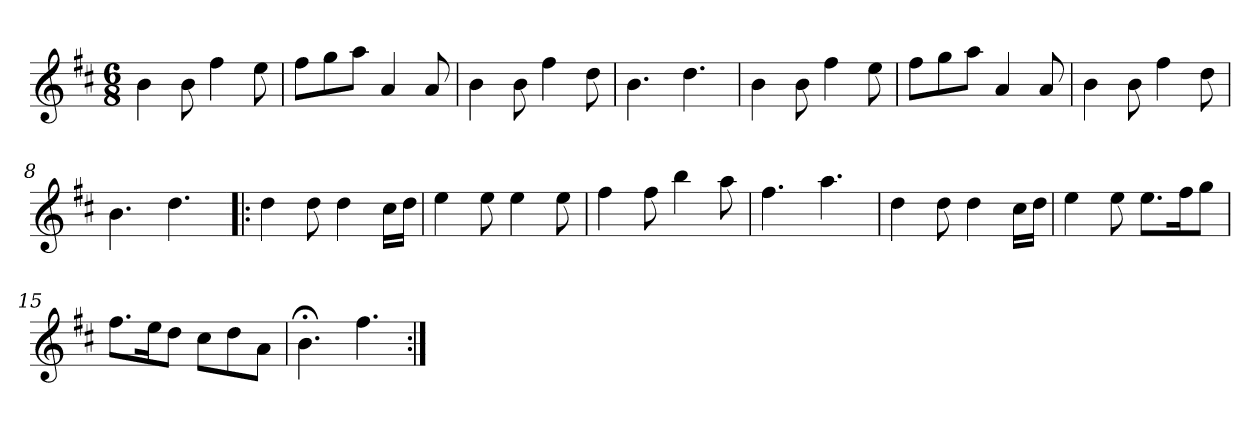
**kern
*part1
*staff1
*clefG2
*k[f#c#]
*b:
*M6/8
=1
4b\
8b\
4ff#\
8ee\
=2
8ff#\L
8gg\
8aa\J
4a/
8a/
=3
4b\
8b\
4ff#\
8dd\
=4
4.b\
4.dd\
=5
4b\
8b\
4ff#\
8ee\
=6
8ff#\L
8gg\
8aa\J
4a/
8a/
=7
4b\
8b\
4ff#\
8dd\
=8
4.b\
4.dd\
=9!|:
4dd\
8dd\
4dd\
16cc#\LL
16dd\JJ
!!LO:LB:g=z
=10
4ee\
8ee\
4ee\
8ee\
=11
4ff#\
8ff#\
4bb\
8aa\
=12
4.ff#\
4.aa\
=13
4dd\
8dd\
4dd\
16cc#\LL
16dd\JJ
=14
4ee\
8ee\
8.ee\L
16ff#\K
8gg\J
=15
8.ff#\L
16ee\K
8dd\J
8cc#\L
8dd\
8a\J
=16
4.b;<\
4.ff#\
=:|!
*-
